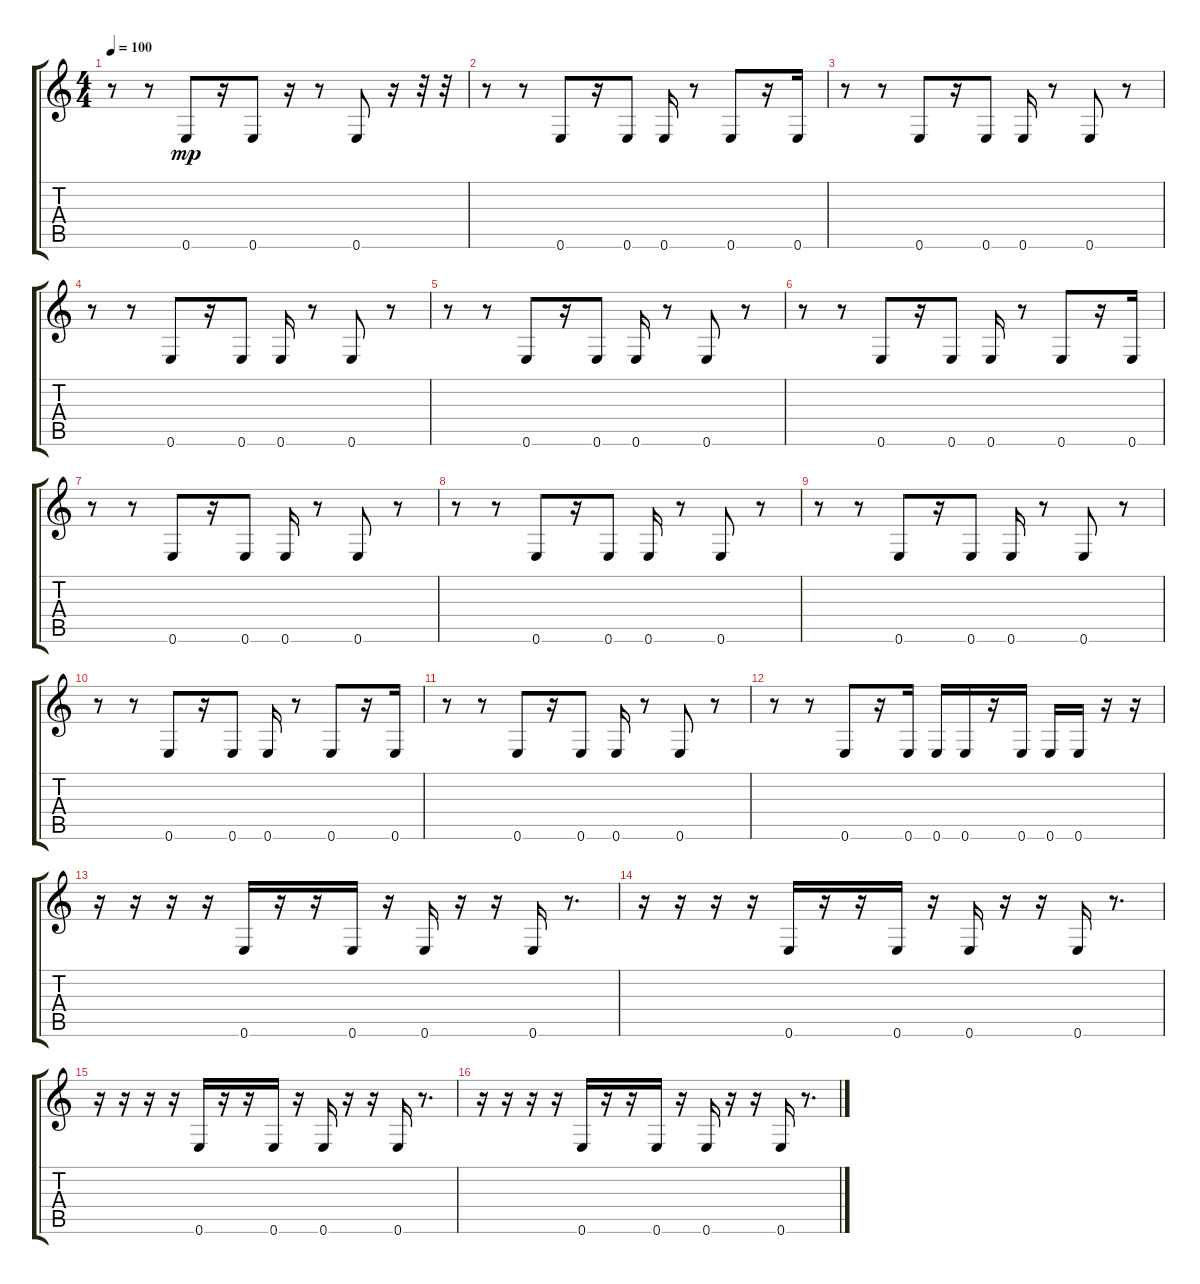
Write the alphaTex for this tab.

\track "" {instrument acousticbass}
\staff {score tabs}
\tuning (E4 B3 G3 D3 A2 E2) {hide}
\ts (4 4)
\tempo 100
\clef g2
\ks c
r.8{dy mp} r.8 0.6.8 r.16 0.6.8 r.16 r.8 0.6.8 r.16 r.32 r.32 |
r.8 r.8 0.6.8 r.16 0.6.8 0.6.16 r.8 0.6.8 r.16 0.6.16 |
r.8 r.8 0.6.8 r.16 0.6.8 0.6.16 r.8 0.6.8 r.8 |
r.8 r.8 0.6.8 r.16 0.6.8 0.6.16 r.8 0.6.8 r.8 |
r.8 r.8 0.6.8 r.16 0.6.8 0.6.16 r.8 0.6.8 r.8 |
r.8 r.8 0.6.8 r.16 0.6.8 0.6.16 r.8 0.6.8 r.16 0.6.16 |
r.8 r.8 0.6.8 r.16 0.6.8 0.6.16 r.8 0.6.8 r.8 |
r.8 r.8 0.6.8 r.16 0.6.8 0.6.16 r.8 0.6.8 r.8 |
r.8 r.8 0.6.8 r.16 0.6.8 0.6.16 r.8 0.6.8 r.8 |
r.8 r.8 0.6.8 r.16 0.6.8 0.6.16 r.8 0.6.8 r.16 0.6.16 |
r.8 r.8 0.6.8 r.16 0.6.8 0.6.16 r.8 0.6.8 r.8 |
r.8 r.8 0.6.8 r.16 0.6.16 0.6.16 0.6.16 r.16 0.6.16 0.6.16 0.6.16 r.16 r.16 |
r.16 r.16 r.16 r.16 0.6.16 r.16 r.16 0.6.16 r.16 0.6.16 r.16 r.16 0.6.16 r.8{d} |
r.16 r.16 r.16 r.16 0.6.16 r.16 r.16 0.6.16 r.16 0.6.16 r.16 r.16 0.6.16 r.8{d} |
r.16 r.16 r.16 r.16 0.6.16 r.16 r.16 0.6.16 r.16 0.6.16 r.16 r.16 0.6.16 r.8{d} |
r.16 r.16 r.16 r.16 0.6.16 r.16 r.16 0.6.16 r.16 0.6.16 r.16 r.16 0.6.16 r.8{d}
